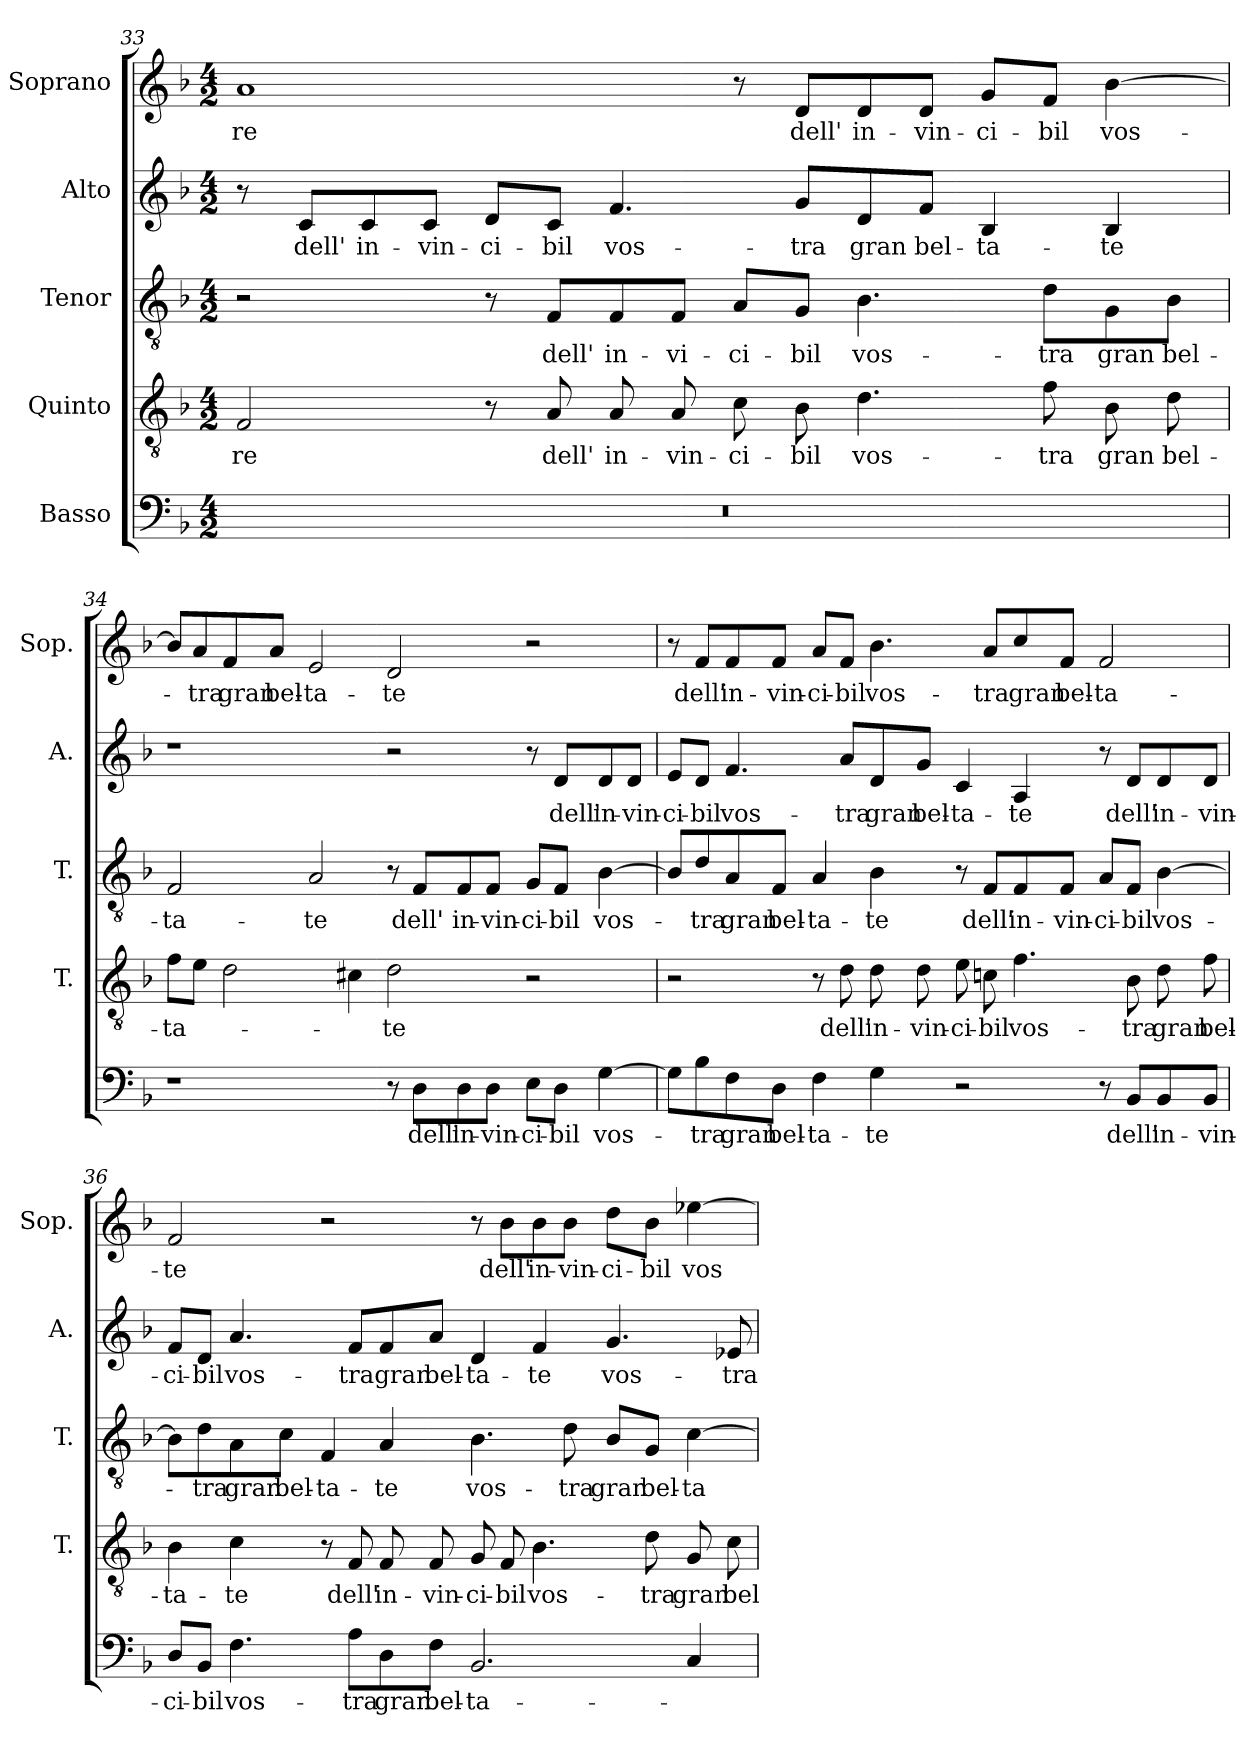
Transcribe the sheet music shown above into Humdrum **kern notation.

**kern	**text	**kern	**text	**kern	**text	**kern	**text	**kern	**text
*part5	*part5	*part4	*part4	*part3	*part3	*part2	*part2	*part1	*part1
*staff5	*staff5	*staff4	*staff4	*staff3	*staff3	*staff2	*staff2	*staff1	*staff1
*I"Basso	*	*I"Quinto	*	*I"Tenor	*	*I"Alto	*	*I"Soprano	*
*	*	*I'T.	*	*I'T.	*	*I'A.	*	*I'Sop.	*
*clefF4	*	*clefGv2	*	*clefGv2	*	*clefG2	*	*clefG2	*
*	*	*ITrd7c12	*	*ITrd7c12	*	*	*	*	*
*k[b-]	*	*k[b-]	*	*k[b-]	*	*k[b-]	*	*k[b-]	*
*F:	*	*F:	*	*F:	*	*F:	*	*F:	*
*M4/2	*	*M4/2	*	*M4/2	*	*M4/2	*	*M4/2	*
=33	=33	=33	=33	=33	=33	=33	=33	=33	=33
!LO:N:vis=1	!	!	!	!	!	!	!	!	!
!	!	!	!LO:LY:b:color=#000000	!	!	!	!	!	!
!	!	!	!	!	!	!	!	!	!LO:LY:b:color=#000000
0r	.	2FFi/	-re	2r	.	8r	.	1ai	-re
!	!	!	!	!	!	!	!LO:LY:b:color=#000000	!	!
.	.	.	.	.	.	8ci/L	dell'	.	.
!	!	!	!	!	!	!	!LO:LY:b:color=#000000	!	!
.	.	.	.	.	.	8ci/	in-	.	.
!	!	!	!	!	!	!	!LO:LY:b:color=#000000	!	!
.	.	.	.	.	.	8ci/J	-vin-	.	.
!	!	!	!	!	!	!	!LO:LY:b:color=#000000	!	!
.	.	8r	.	8r	.	8di/L	-ci-	.	.
!	!	!	!LO:LY:b:color=#000000	!	!	!	!	!	!
!	!	!	!	!	!LO:LY:b:color=#000000	!	!	!	!
!	!	!	!	!	!	!	!LO:LY:b:color=#000000	!	!
.	.	8AAi/	dell'	8FFi/L	dell'	8ci/J	-bil	.	.
!	!	!	!LO:LY:b:color=#000000	!	!	!	!	!	!
!	!	!	!	!	!LO:LY:b:color=#000000	!	!	!	!
!	!	!	!	!	!	!	!LO:LY:b:color=#000000	!	!
.	.	8AAi/	in-	8FFi/	in-	4.fi/	vos-	.	.
!	!	!	!LO:LY:b:color=#000000	!	!	!	!	!	!
!	!	!	!	!	!LO:LY:b:color=#000000	!	!	!	!
.	.	8AAi/	-vin-	8FFi/J	-vi-	.	.	.	.
!	!	!	!LO:LY:b:color=#000000	!	!	!	!	!	!
!	!	!	!	!	!LO:LY:b:color=#000000	!	!	!	!
.	.	8Ci\	-ci-	8AAi/L	-ci-	.	.	8r	.
!	!	!	!LO:LY:b:color=#000000	!	!	!	!	!	!
!	!	!	!	!	!LO:LY:b:color=#000000	!	!	!	!
!	!	!	!	!	!	!	!LO:LY:b:color=#000000	!	!
!	!	!	!	!	!	!	!	!	!LO:LY:b:color=#000000
.	.	8BB-i\	-bil	8GGi/J	-bil	8gi/L	-tra	8di/L	dell'
!	!	!	!LO:LY:b:color=#000000	!	!	!	!	!	!
!	!	!	!	!	!LO:LY:b:color=#000000	!	!	!	!
!	!	!	!	!	!	!	!LO:LY:b:color=#000000	!	!
!	!	!	!	!	!	!	!	!	!LO:LY:b:color=#000000
.	.	4.Di\	vos-	4.BB-i\	vos-	8di/	gran	8di/	in-
!	!	!	!	!	!	!	!LO:LY:b:color=#000000	!	!
!	!	!	!	!	!	!	!	!	!LO:LY:b:color=#000000
.	.	.	.	.	.	8fi/J	bel-	8di/J	-vin-
!	!	!	!	!	!	!	!LO:LY:b:color=#000000	!	!
!	!	!	!	!	!	!	!	!	!LO:LY:b:color=#000000
.	.	.	.	.	.	4B-i/	-ta-	8gi/L	-ci-
!	!	!	!LO:LY:b:color=#000000	!	!	!	!	!	!
!	!	!	!	!	!LO:LY:b:color=#000000	!	!	!	!
!	!	!	!	!	!	!	!	!	!LO:LY:b:color=#000000
.	.	8Fi\	-tra	8Di\L	-tra	.	.	8fi/J	-bil
!	!	!	!LO:LY:b:color=#000000	!	!	!	!	!	!
!	!	!	!	!	!LO:LY:b:color=#000000	!	!	!	!
!	!	!	!	!	!	!	!LO:LY:b:color=#000000	!	!
!	!	!	!	!	!	!	!	!	!LO:LY:b:color=#000000
.	.	8BB-i\	gran	8GGi\	gran	4B-i/	-te	[>4b-i\	vos-
!	!	!	!LO:LY:b:color=#000000	!	!	!	!	!	!
!	!	!	!	!	!LO:LY:b:color=#000000	!	!	!	!
.	.	8Di\	bel-	8BB-i\J	bel-	.	.	.	.
!!LO:LB:g=z
=34	=34	=34	=34	=34	=34	=34	=34	=34	=34
!	!	!	!LO:LY:b:color=#000000	!	!	!	!	!	!
!	!	!	!	!	!LO:LY:b:color=#000000	!	!	!	!
1r	.	8Fi\L	-ta-	2FFi/	-ta-	1r	.	8b-i/L]	.
!	!	!	!	!	!	!	!	!	!LO:LY:b:color=#000000
.	.	8Ei\J	.	.	.	.	.	8ai/	-tra
!	!	!	!	!	!	!	!	!	!LO:LY:b:color=#000000
.	.	2Di\	.	.	.	.	.	8fi/	gran
!	!	!	!	!	!	!	!	!	!LO:LY:b:color=#000000
.	.	.	.	.	.	.	.	8ai/J	bel-
!	!	!	!	!	!LO:LY:b:color=#000000	!	!	!	!
!	!	!	!	!	!	!	!	!	!LO:LY:b:color=#000000
.	.	.	.	2AAi/	-te	.	.	2ei/	-ta-
.	.	4C#Xi\	.	.	.	.	.	.	.
!	!	!	!LO:LY:b:color=#000000	!	!	!	!	!	!
!	!	!	!	!	!	!	!	!	!LO:LY:b:color=#000000
8r	.	2Di\	-te	8r	.	2r	.	2di/	-te
!	!LO:LY:b:color=#000000	!	!	!	!	!	!	!	!
!	!	!	!	!	!LO:LY:b:color=#000000	!	!	!	!
8Di\L	dell'	.	.	8FFi/L	dell'	.	.	.	.
!	!LO:LY:b:color=#000000	!	!	!	!	!	!	!	!
!	!	!	!	!	!LO:LY:b:color=#000000	!	!	!	!
8Di\	in-	.	.	8FFi/	in-	.	.	.	.
!	!LO:LY:b:color=#000000	!	!	!	!	!	!	!	!
!	!	!	!	!	!LO:LY:b:color=#000000	!	!	!	!
8Di\J	-vin-	.	.	8FFi/J	-vin-	.	.	.	.
!	!LO:LY:b:color=#000000	!	!	!	!	!	!	!	!
!	!	!	!	!	!LO:LY:b:color=#000000	!	!	!	!
8Ei\L	-ci-	2r	.	8GGi/L	-ci-	8r	.	2r	.
!	!LO:LY:b:color=#000000	!	!	!	!	!	!	!	!
!	!	!	!	!	!LO:LY:b:color=#000000	!	!	!	!
!	!	!	!	!	!	!	!LO:LY:b:color=#000000	!	!
8Di\J	-bil	.	.	8FFi/J	-bil	8di/L	dell'	.	.
!	!LO:LY:b:color=#000000	!	!	!	!	!	!	!	!
!	!	!	!	!	!LO:LY:b:color=#000000	!	!	!	!
!	!	!	!	!	!	!	!LO:LY:b:color=#000000	!	!
[>4Gi\	vos-	.	.	[>4BB-i\	vos-	8di/	in-	.	.
!	!	!	!	!	!	!	!LO:LY:b:color=#000000	!	!
.	.	.	.	.	.	8di/J	-vin-	.	.
=35	=35	=35	=35	=35	=35	=35	=35	=35	=35
!	!	!	!	!	!	!	!LO:LY:b:color=#000000	!	!
8Gi\L]	.	2r	.	8BB-i/L]	.	8ei/L	-ci-	8r	.
!	!LO:LY:b:color=#000000	!	!	!	!	!	!	!	!
!	!	!	!	!	!LO:LY:b:color=#000000	!	!	!	!
!	!	!	!	!	!	!	!LO:LY:b:color=#000000	!	!
!	!	!	!	!	!	!	!	!	!LO:LY:b:color=#000000
8B-i\	-tra	.	.	8Di/	-tra	8di/J	-bil	8fi/L	dell'
!	!LO:LY:b:color=#000000	!	!	!	!	!	!	!	!
!	!	!	!	!	!LO:LY:b:color=#000000	!	!	!	!
!	!	!	!	!	!	!	!LO:LY:b:color=#000000	!	!
!	!	!	!	!	!	!	!	!	!LO:LY:b:color=#000000
8Fi\	gran	.	.	8AAi/	gran	4.fi/	vos-	8fi/	in-
!	!LO:LY:b:color=#000000	!	!	!	!	!	!	!	!
!	!	!	!	!	!LO:LY:b:color=#000000	!	!	!	!
!	!	!	!	!	!	!	!	!	!LO:LY:b:color=#000000
8Di\J	bel-	.	.	8FFi/J	bel-	.	.	8fi/J	-vin-
!	!LO:LY:b:color=#000000	!	!	!	!	!	!	!	!
!	!	!	!	!	!LO:LY:b:color=#000000	!	!	!	!
!	!	!	!	!	!	!	!	!	!LO:LY:b:color=#000000
4Fi\	-ta-	8r	.	4AAi/	-ta-	.	.	8ai/L	-ci-
!	!	!	!LO:LY:b:color=#000000	!	!	!	!	!	!
!	!	!	!	!	!	!	!LO:LY:b:color=#000000	!	!
!	!	!	!	!	!	!	!	!	!LO:LY:b:color=#000000
.	.	8Di\	dell'	.	.	8ai/L	-tra	8fi/J	-bil
!	!LO:LY:b:color=#000000	!	!	!	!	!	!	!	!
!	!	!	!LO:LY:b:color=#000000	!	!	!	!	!	!
!	!	!	!	!	!LO:LY:b:color=#000000	!	!	!	!
!	!	!	!	!	!	!	!LO:LY:b:color=#000000	!	!
!	!	!	!	!	!	!	!	!	!LO:LY:b:color=#000000
4Gi\	-te	8Di\	in-	4BB-i\	-te	8di/	gran	4.b-i\	vos-
!	!	!	!LO:LY:b:color=#000000	!	!	!	!	!	!
!	!	!	!	!	!	!	!LO:LY:b:color=#000000	!	!
.	.	8Di\	-vin-	.	.	8gi/J	bel-	.	.
!	!	!	!LO:LY:b:color=#000000	!	!	!	!	!	!
!	!	!	!	!	!	!	!LO:LY:b:color=#000000	!	!
2r	.	8Ei\	-ci-	8r	.	4ci/	-ta-	.	.
!	!	!	!LO:LY:b:color=#000000	!	!	!	!	!	!
!	!	!	!	!	!LO:LY:b:color=#000000	!	!	!	!
!	!	!	!	!	!	!	!	!	!LO:LY:b:color=#000000
.	.	8Cni\	-bil	8FFi/L	dell'	.	.	8ai/L	-tra
!	!	!	!LO:LY:b:color=#000000	!	!	!	!	!	!
!	!	!	!	!	!LO:LY:b:color=#000000	!	!	!	!
!	!	!	!	!	!	!	!LO:LY:b:color=#000000	!	!
!	!	!	!	!	!	!	!	!	!LO:LY:b:color=#000000
.	.	4.Fi\	vos-	8FFi/	in-	4Ai/	-te	8cci/	gran
!	!	!	!	!	!LO:LY:b:color=#000000	!	!	!	!
!	!	!	!	!	!	!	!	!	!LO:LY:b:color=#000000
.	.	.	.	8FFi/J	-vin-	.	.	8fi/J	bel-
!	!	!	!	!	!LO:LY:b:color=#000000	!	!	!	!
!	!	!	!	!	!	!	!	!	!LO:LY:b:color=#000000
8r	.	.	.	8AAi/L	-ci-	8r	.	2fi/	-ta-
!	!LO:LY:b:color=#000000	!	!	!	!	!	!	!	!
!	!	!	!LO:LY:b:color=#000000	!	!	!	!	!	!
!	!	!	!	!	!LO:LY:b:color=#000000	!	!	!	!
!	!	!	!	!	!	!	!LO:LY:b:color=#000000	!	!
8BB-i/L	dell'	8BB-i\	-tra	8FFi/J	-bil	8di/L	dell'	.	.
!	!LO:LY:b:color=#000000	!	!	!	!	!	!	!	!
!	!	!	!LO:LY:b:color=#000000	!	!	!	!	!	!
!	!	!	!	!	!LO:LY:b:color=#000000	!	!	!	!
!	!	!	!	!	!	!	!LO:LY:b:color=#000000	!	!
8BB-i/	in-	8Di\	gran	[>4BB-i\	vos-	8di/	in-	.	.
!	!LO:LY:b:color=#000000	!	!	!	!	!	!	!	!
!	!	!	!LO:LY:b:color=#000000	!	!	!	!	!	!
!	!	!	!	!	!	!	!LO:LY:b:color=#000000	!	!
8BB-i/J	-vin-	8Fi\	bel-	.	.	8di/J	-vin-	.	.
!!LO:LB:g=z
=36	=36	=36	=36	=36	=36	=36	=36	=36	=36
!	!LO:LY:b:color=#000000	!	!	!	!	!	!	!	!
!	!	!	!LO:LY:b:color=#000000	!	!	!	!	!	!
!	!	!	!	!	!	!	!LO:LY:b:color=#000000	!	!
!	!	!	!	!	!	!	!	!	!LO:LY:b:color=#000000
8Di/L	-ci-	4BB-i\	-ta-	8BB-i\L]	.	8fi/L	-ci-	2fi/	-te
!	!LO:LY:b:color=#000000	!	!	!	!	!	!	!	!
!	!	!	!	!	!LO:LY:b:color=#000000	!	!	!	!
!	!	!	!	!	!	!	!LO:LY:b:color=#000000	!	!
8BB-i/J	-bil	.	.	8Di\	-tra	8di/J	-bil	.	.
!	!LO:LY:b:color=#000000	!	!	!	!	!	!	!	!
!	!	!	!LO:LY:b:color=#000000	!	!	!	!	!	!
!	!	!	!	!	!LO:LY:b:color=#000000	!	!	!	!
!	!	!	!	!	!	!	!LO:LY:b:color=#000000	!	!
4.Fi\	vos-	4Ci\	-te	8AAi\	gran	4.ai/	vos-	.	.
!	!	!	!	!	!LO:LY:b:color=#000000	!	!	!	!
.	.	.	.	8Ci\J	bel-	.	.	.	.
!	!	!	!	!	!LO:LY:b:color=#000000	!	!	!	!
.	.	8r	.	4FFi/	-ta-	.	.	2r	.
!	!LO:LY:b:color=#000000	!	!	!	!	!	!	!	!
!	!	!	!LO:LY:b:color=#000000	!	!	!	!	!	!
!	!	!	!	!	!	!	!LO:LY:b:color=#000000	!	!
8Ai\L	-tra	8FFi/	dell'	.	.	8fi/L	-tra	.	.
!	!LO:LY:b:color=#000000	!	!	!	!	!	!	!	!
!	!	!	!LO:LY:b:color=#000000	!	!	!	!	!	!
!	!	!	!	!	!LO:LY:b:color=#000000	!	!	!	!
!	!	!	!	!	!	!	!LO:LY:b:color=#000000	!	!
8Di\	gran	8FFi/	in-	4AAi/	-te	8fi/	gran	.	.
!	!LO:LY:b:color=#000000	!	!	!	!	!	!	!	!
!	!	!	!LO:LY:b:color=#000000	!	!	!	!	!	!
!	!	!	!	!	!	!	!LO:LY:b:color=#000000	!	!
8Fi\J	bel-	8FFi/	-vin-	.	.	8ai/J	bel-	.	.
!	!LO:LY:b:color=#000000	!	!	!	!	!	!	!	!
!	!	!	!LO:LY:b:color=#000000	!	!	!	!	!	!
!	!	!	!	!	!LO:LY:b:color=#000000	!	!	!	!
!	!	!	!	!	!	!	!LO:LY:b:color=#000000	!	!
2.BB-i/	-ta-	8GGi/	-ci-	4.BB-i\	vos-	4di/	-ta-	8r	.
!	!	!	!LO:LY:b:color=#000000	!	!	!	!	!	!
!	!	!	!	!	!	!	!	!	!LO:LY:b:color=#000000
.	.	8FFi/	-bil	.	.	.	.	8b-i\L	dell'
!	!	!	!LO:LY:b:color=#000000	!	!	!	!	!	!
!	!	!	!	!	!	!	!LO:LY:b:color=#000000	!	!
!	!	!	!	!	!	!	!	!	!LO:LY:b:color=#000000
.	.	4.BB-i\	vos-	.	.	4fi/	-te	8b-i\	in-
!	!	!	!	!	!LO:LY:b:color=#000000	!	!	!	!
!	!	!	!	!	!	!	!	!	!LO:LY:b:color=#000000
.	.	.	.	8Di\	-tra	.	.	8b-i\J	-vin-
!	!	!	!	!	!LO:LY:b:color=#000000	!	!	!	!
!	!	!	!	!	!	!	!LO:LY:b:color=#000000	!	!
!	!	!	!	!	!	!	!	!	!LO:LY:b:color=#000000
.	.	.	.	8BB-i/L	gran	4.gi/	vos-	8ddi\L	-ci-
!	!	!	!LO:LY:b:color=#000000	!	!	!	!	!	!
!	!	!	!	!	!LO:LY:b:color=#000000	!	!	!	!
!	!	!	!	!	!	!	!	!	!LO:LY:b:color=#000000
.	.	8Di\	-tra	8GGi/J	bel-	.	.	8b-i\J	-bil
!	!	!	!LO:LY:b:color=#000000	!	!	!	!	!	!
!	!	!	!	!	!LO:LY:b:color=#000000	!	!	!	!
!	!	!	!	!	!	!	!	!	!LO:LY:b:color=#000000
4Ci/	.	8GGi/	gran	[>4Ci\	-ta-	.	.	[>4ee-Xi\	vos-
!	!	!	!LO:LY:b:color=#000000	!	!	!	!	!	!
!	!	!	!	!	!	!	!LO:LY:b:color=#000000	!	!
.	.	8Ci\	bel-	.	.	8e-Xi/	-tra	.	.
=	=	=	=	=	=	=	=	=	=
*-	*-	*-	*-	*-	*-	*-	*-	*-	*-
